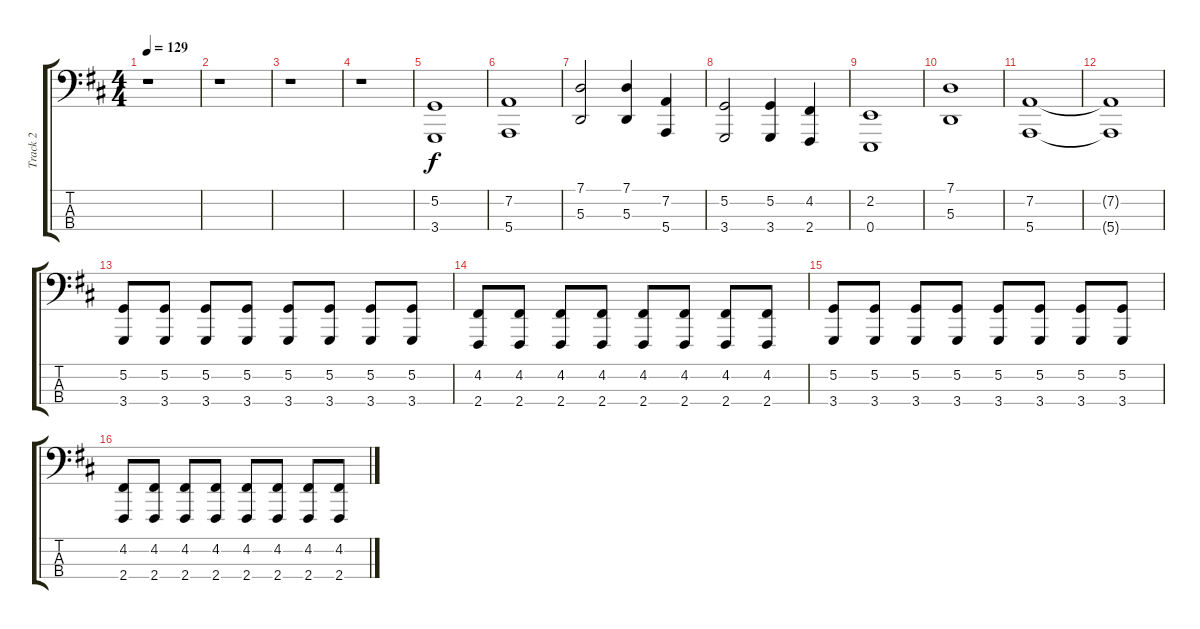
\track ("Track 2" "Track 2") {instrument acousticgrandpiano}
\staff {score tabs}
\tuning (G2 D2 A1 E1) {hide}
\ts (4 4)
\tempo 129
\clef f4
\ks bminor
r.1{dy f} |
r.1 |
r.1 |
r.1 |
(5.2 3.4).1 |
(7.2 5.4).1 |
(7.1 5.3).2 (7.1 5.3).4 (7.2 5.4).4 |
(5.2 3.4).2 (5.2 3.4).4 (4.2 2.4).4 |
(2.2 0.4).1 |
(7.1 5.3).1 |
(7.2 5.4).1 |
(7.2{t} 5.4{t}).1 |
(5.2 3.4).8 (5.2 3.4).8 (5.2 3.4).8 (5.2 3.4).8 (5.2 3.4).8 (5.2 3.4).8 (5.2 3.4).8 (5.2 3.4).8 |
(4.2 2.4).8 (4.2 2.4).8 (4.2 2.4).8 (4.2 2.4).8 (4.2 2.4).8 (4.2 2.4).8 (4.2 2.4).8 (4.2 2.4).8 |
(5.2 3.4).8 (5.2 3.4).8 (5.2 3.4).8 (5.2 3.4).8 (5.2 3.4).8 (5.2 3.4).8 (5.2 3.4).8 (5.2 3.4).8 |
(4.2 2.4).8 (4.2 2.4).8 (4.2 2.4).8 (4.2 2.4).8 (4.2 2.4).8 (4.2 2.4).8 (4.2 2.4).8 (4.2 2.4).8
